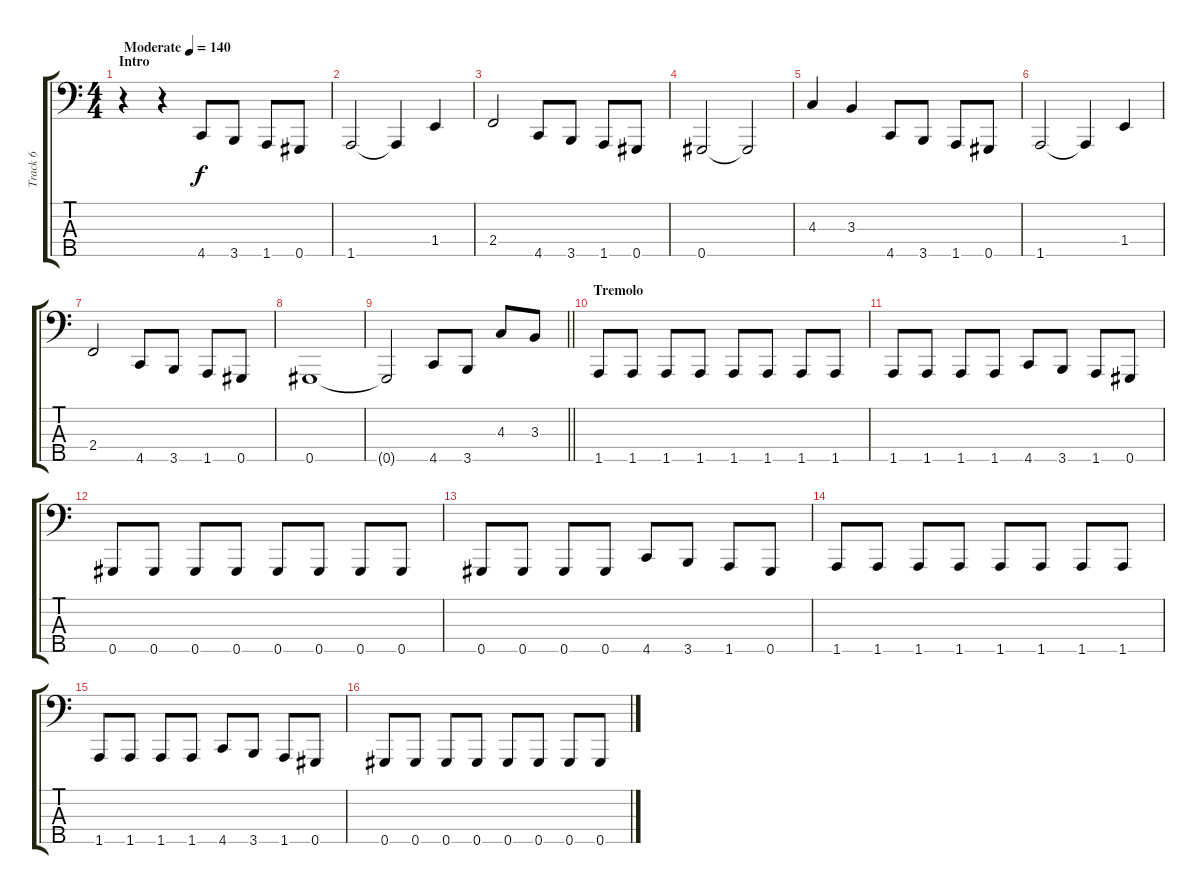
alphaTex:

\track ("Track 6" "Track 6") {instrument electricbasspick}
\staff {score tabs}
\tuning (Gb2 Db2 Ab1 Eb1 Ab0) {hide}
\ts (4 4)
\section ("" "Intro")
\tempo (140 "Moderate")
\clef f4
\ks c
r.4{dy f instrument electricbasspick} r.4 4.5.8 3.5.8 1.5.8 0.5.8 |
1.5.2 1.5{t}.4 1.4.4 |
2.4.2 4.5.8 3.5.8 1.5.8 0.5.8 |
0.5.2 0.5{t}.2 |
4.3.4 3.3.4 4.5.8 3.5.8 1.5.8 0.5.8 |
1.5.2 1.5{t}.4 1.4.4 |
2.4.2 4.5.8 3.5.8 1.5.8 0.5.8 |
0.5.1 |
\barLineRight lightlight
0.5{t}.2 4.5.8 3.5.8 4.3.8 3.3.8 |
\section ("" "Tremolo")
1.5.8 1.5.8 1.5.8 1.5.8 1.5.8 1.5.8 1.5.8 1.5.8 |
1.5.8 1.5.8 1.5.8 1.5.8 4.5.8 3.5.8 1.5.8 0.5.8 |
0.5.8 0.5.8 0.5.8 0.5.8 0.5.8 0.5.8 0.5.8 0.5.8 |
0.5.8 0.5.8 0.5.8 0.5.8 4.5.8 3.5.8 1.5.8 0.5.8 |
1.5.8 1.5.8 1.5.8 1.5.8 1.5.8 1.5.8 1.5.8 1.5.8 |
1.5.8 1.5.8 1.5.8 1.5.8 4.5.8 3.5.8 1.5.8 0.5.8 |
0.5.8 0.5.8 0.5.8 0.5.8 0.5.8 0.5.8 0.5.8 0.5.8
